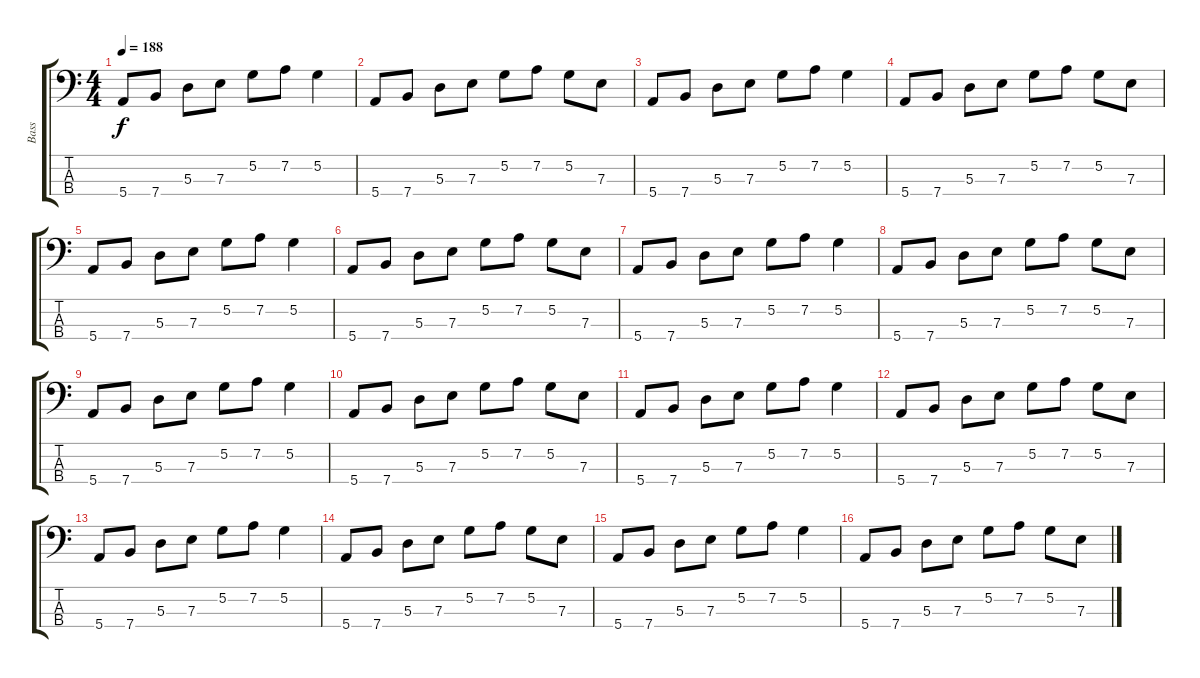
\track ("Bass " "Bass ") {instrument electricbassfinger}
\staff {score tabs}
\tuning (G2 D2 A1 E1) {hide}
\ts (4 4)
\tempo 188
\clef f4
\ks c
5.4.8{dy f} 7.4.8 5.3.8 7.3.8 5.2.8 7.2.8 5.2.4 |
5.4.8 7.4.8 5.3.8 7.3.8 5.2.8 7.2.8 5.2.8 7.3.8 |
5.4.8 7.4.8 5.3.8 7.3.8 5.2.8 7.2.8 5.2.4 |
5.4.8 7.4.8 5.3.8 7.3.8 5.2.8 7.2.8 5.2.8 7.3.8 |
5.4.8 7.4.8 5.3.8 7.3.8 5.2.8 7.2.8 5.2.4 |
5.4.8 7.4.8 5.3.8 7.3.8 5.2.8 7.2.8 5.2.8 7.3.8 |
5.4.8 7.4.8 5.3.8 7.3.8 5.2.8 7.2.8 5.2.4 |
5.4.8 7.4.8 5.3.8 7.3.8 5.2.8 7.2.8 5.2.8 7.3.8 |
5.4.8 7.4.8 5.3.8 7.3.8 5.2.8 7.2.8 5.2.4 |
5.4.8 7.4.8 5.3.8 7.3.8 5.2.8 7.2.8 5.2.8 7.3.8 |
5.4.8 7.4.8 5.3.8 7.3.8 5.2.8 7.2.8 5.2.4 |
5.4.8 7.4.8 5.3.8 7.3.8 5.2.8 7.2.8 5.2.8 7.3.8 |
5.4.8 7.4.8 5.3.8 7.3.8 5.2.8 7.2.8 5.2.4 |
5.4.8 7.4.8 5.3.8 7.3.8 5.2.8 7.2.8 5.2.8 7.3.8 |
5.4.8 7.4.8 5.3.8 7.3.8 5.2.8 7.2.8 5.2.4 |
5.4.8 7.4.8 5.3.8 7.3.8 5.2.8 7.2.8 5.2.8 7.3.8
